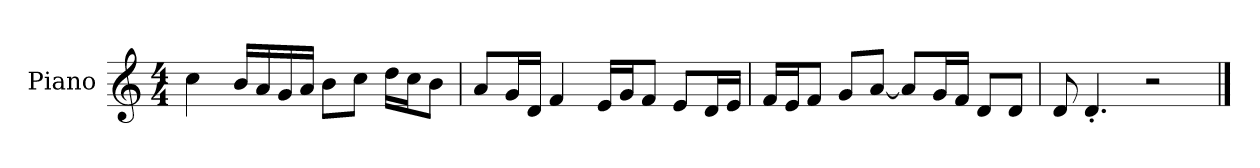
**kern
*part1
*staff1
*I"Piano
*I'P-no
*clefG2
*k[]
*M4/4
*MM90
=1
4cc\
16b/LL
16a/
16g/
16a/JJ
8b\L
8cc\J
16dd\LL
16cc\J
8b\J
=2
8a/L
16g/L
16d/JJ
4f/
16e/LL
16g/J
8f/J
8e/L
16d/L
16e/JJ
=3
16f/LL
16e/J
8f/J
8g/L
[8a/J
8a/L]
16g/L
16f/JJ
8d/L
8d/J
=4
8d/
4.d'/
2r
==
*-
